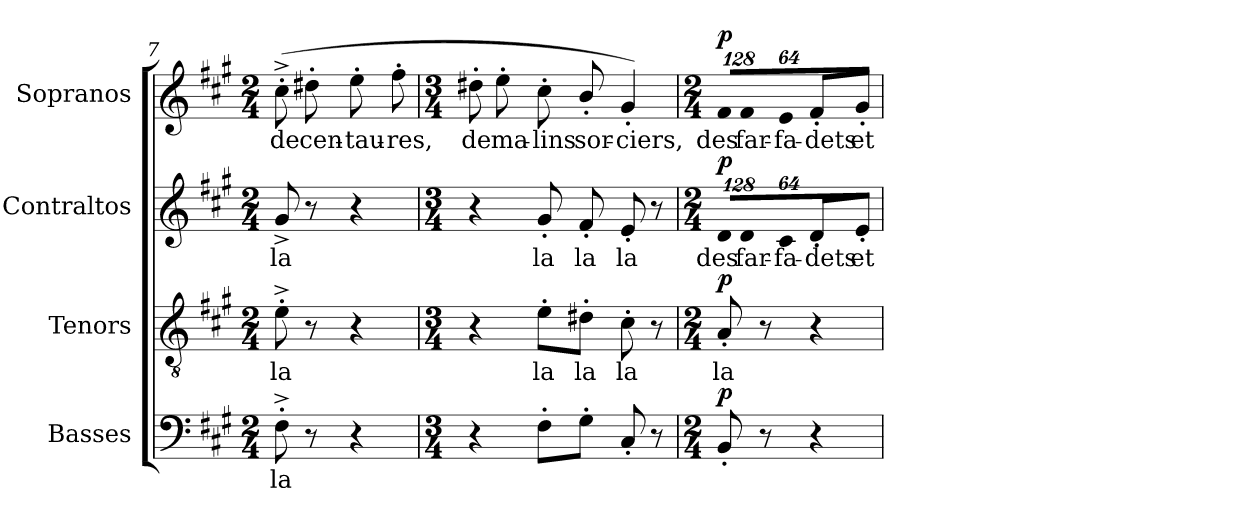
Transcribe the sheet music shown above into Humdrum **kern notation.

**kern	**text	**dynam	**kern	**text	**dynam	**kern	**text	**dynam	**kern	**text	**dynam
*part4	*part4	*part4	*part3	*part3	*part3	*part2	*part2	*part2	*part1	*part1	*part1
*staff4	*staff4	*staff4	*staff3	*staff3	*staff3	*staff2	*staff2	*staff2	*staff1	*staff1	*staff1
*I"Basses	*	*	*I"Tenors	*	*	*I"Contraltos	*	*	*I"Sopranos	*	*
*I'B.	*	*	*I'T.	*	*	*I'C.	*	*	*I'S.	*	*
*clefF4	*	*	*clefGv2	*	*	*clefG2	*	*	*clefG2	*	*
*	*	*	*ITrd7c12	*	*	*	*	*	*	*	*
*k[f#c#g#]	*	*	*k[f#c#g#]	*	*	*k[f#c#g#]	*	*	*k[f#c#g#]	*	*
*A:	*	*	*A:	*	*	*A:	*	*	*A:	*	*
*M2/4	*	*	*M2/4	*	*	*M2/4	*	*	*M2/4	*	*
=7	=7	=7	=7	=7	=7	=7	=7	=7	=7	=7	=7
!	!LO:LY:b:color=#000000	!	!	!	!	!	!	!	!	!	!
!	!	!	!	!LO:LY:b:color=#000000	!	!	!	!	!	!	!
!	!	!	!	!	!	!	!LO:LY:b:color=#000000	!	!	!	!
!	!	!	!	!	!	!	!	!	!	!LO:LY:b:color=#000000	!
8F#'^i\	la	.	8E'^i\	la	.	8g#^i/	la	.	(8cc#'^i\	de	.
!	!	!	!	!	!	!	!	!	!	!LO:LY:b:color=#000000	!
8r	.	.	8r	.	.	8r	.	.	8dd#X'i\	cen-	.
!	!	!	!	!	!	!	!	!	!	!LO:LY:b:color=#000000	!
4r	.	.	4r	.	.	4r	.	.	8ee'i\	-tau-	.
!	!	!	!	!	!	!	!	!	!	!LO:LY:b:color=#000000	!
.	.	.	.	.	.	.	.	.	8ff#'i\	-res,	.
!!LO:LB:g=z
=8	=8	=8	=8	=8	=8	=8	=8	=8	=8	=8	=8
*M3/4	*	*	*M3/4	*	*	*M3/4	*	*	*M3/4	*	*
!	!	!	!	!	!	!	!	!	!	!LO:LY:b:color=#000000	!
4r	.	.	4r	.	.	4r	.	.	8dd#X'i\	de	.
!	!	!	!	!	!	!	!	!	!	!LO:LY:b:color=#000000	!
.	.	.	.	.	.	.	.	.	8ee'i\	ma-	.
!	!	!	!	!LO:LY:b:color=#000000	!	!	!	!	!	!	!
!	!	!	!	!	!	!	!LO:LY:b:color=#000000	!	!	!	!
!	!	!	!	!	!	!	!	!	!	!LO:LY:b:color=#000000	!
8F#'i\L	.	.	8E'i\L	la	.	8g#'i/	la	.	8cc#'i\	-lins	.
!	!	!	!	!LO:LY:b:color=#000000	!	!	!	!	!	!	!
!	!	!	!	!	!	!	!LO:LY:b:color=#000000	!	!	!	!
!	!	!	!	!	!	!	!	!	!	!LO:LY:b:color=#000000	!
8G#'i\J	.	.	8D#X'i\J	la	.	8f#'i/	la	.	8b'i/	sor-	.
!	!	!	!	!LO:LY:b:color=#000000	!	!	!	!	!	!	!
!	!	!	!	!	!	!	!LO:LY:b:color=#000000	!	!	!	!
!	!	!	!	!	!	!	!	!	!	!LO:LY:b:color=#000000	!
8C#'i/	.	.	8C#'i\	la	.	8e'i/	la	.	4g#'i/)	-ciers,	.
8r	.	.	8r	.	.	8r	.	.	.	.	.
=9	=9	=9	=9	=9	=9	=9	=9	=9	=9	=9	=9
*M2/4	*	*	*M2/4	*	*	*M2/4	*	*	*M2/4	*	*
!	!	!	!	!LO:LY:b:color=#000000	!	!	!	!	!	!	!
*	*	*	*	*	*	*Xbrackettup	*	*	*	*	*
!	!	!	!	!	!	!LO:N:vis=8	!	!	!	!	!
!	!	!	!	!	!	!	!LO:LY:b:color=#000000	!	!	!	!
*	*	*	*	*	*	*	*	*	*Xbrackettup	*	*
!	!	!	!	!	!	!	!	!	!LO:N:vis=8	!	!
!	!	!	!	!	!	!	!	!	!	!LO:LY:b:color=#000000	!
8BB'i/	.	p	8AA'i/	la	p	1024%85di/L	des	p	1024%85f#i/L	des	p
!	!	!	!	!	!	!LO:N:vis=8	!	!	!	!	!
!	!	!	!	!	!	!	!LO:LY:b:color=#000000	!	!LO:N:vis=8	!	!
!	!	!	!	!	!	!	!	!	!	!LO:LY:b:color=#000000	!
.	.	.	.	.	.	1024%85di/	far-	.	1024%85f#i/	far-	.
8r	.	.	8r	.	.	.	.	.	.	.	.
!	!	!	!	!	!	!LO:N:vis=8	!	!	!	!	!
!	!	!	!	!	!	!	!LO:LY:b:color=#000000	!	!LO:N:vis=8	!	!
!	!	!	!	!	!	!	!	!	!	!LO:LY:b:color=#000000	!
.	.	.	.	.	.	512%43c#i/J	-fa-	.	512%43ei/J	-fa-	.
!	!	!	!	!	!	!	!LO:LY:b:color=#000000	!	!	!	!
!	!	!	!	!	!	!	!	!	!	!LO:LY:b:color=#000000	!
4r	.	.	4r	.	.	8d'i/L	-dets	.	8f#'i/L	-dets	.
!	!	!	!	!	!	!	!LO:LY:b:color=#000000	!	!	!	!
!	!	!	!	!	!	!	!	!	!	!LO:LY:b:color=#000000	!
.	.	.	.	.	.	8e'i/J	et	.	8g#'i/J	et	.
=	=	=	=	=	=	=	=	=	=	=	=
*-	*-	*-	*-	*-	*-	*-	*-	*-	*-	*-	*-
